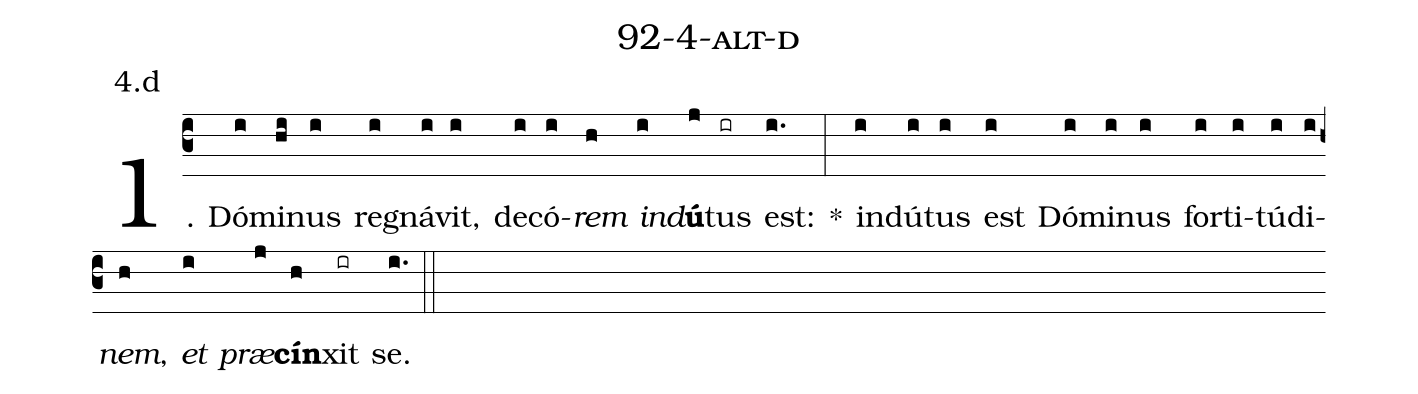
name: 92-4-alt-d;
annotation: 4.d;
%%
(c3)1. Dó(i)mi(hi)nus(i) re(i)gná(i)vit,(i) de(i)có(i)<i>rem</i>(h) <i>ind</i>(i)<b>ú</b>(j)tus(ir) est:(i.) *(:) ind(i)ú(i)tus(i) est(i) Dó(i)mi(i)nus(i) for(i)ti(i)tú(i)di(i)<i>nem</i>,(h) <i>et</i>(i) <i>præ</i>(j)<b>cín</b>(h)xit(ir) se.(i.) (::)
